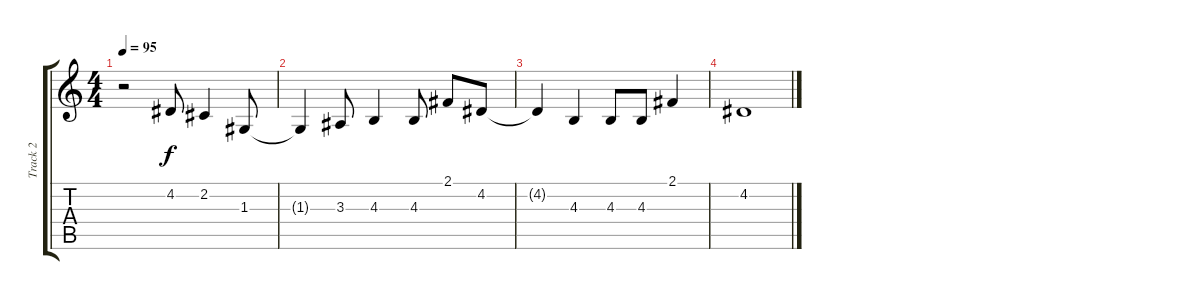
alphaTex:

\track ("Track 2" "Track 2") {instrument acousticgrandpiano}
\staff {score tabs}
\tuning (E4 B3 G3 D3 A2 E2) {hide}
\ts (4 4)
\tempo 95
\clef g2
\ks c
r.2{dy f} 4.2.8 2.2.4 1.3.8 |
1.3{t}.4 3.3.8 4.3.4 4.3.8 2.1.8 4.2.8 |
4.2{t}.4 4.3.4 4.3.8 4.3.8 2.1.4 |
4.2.1
